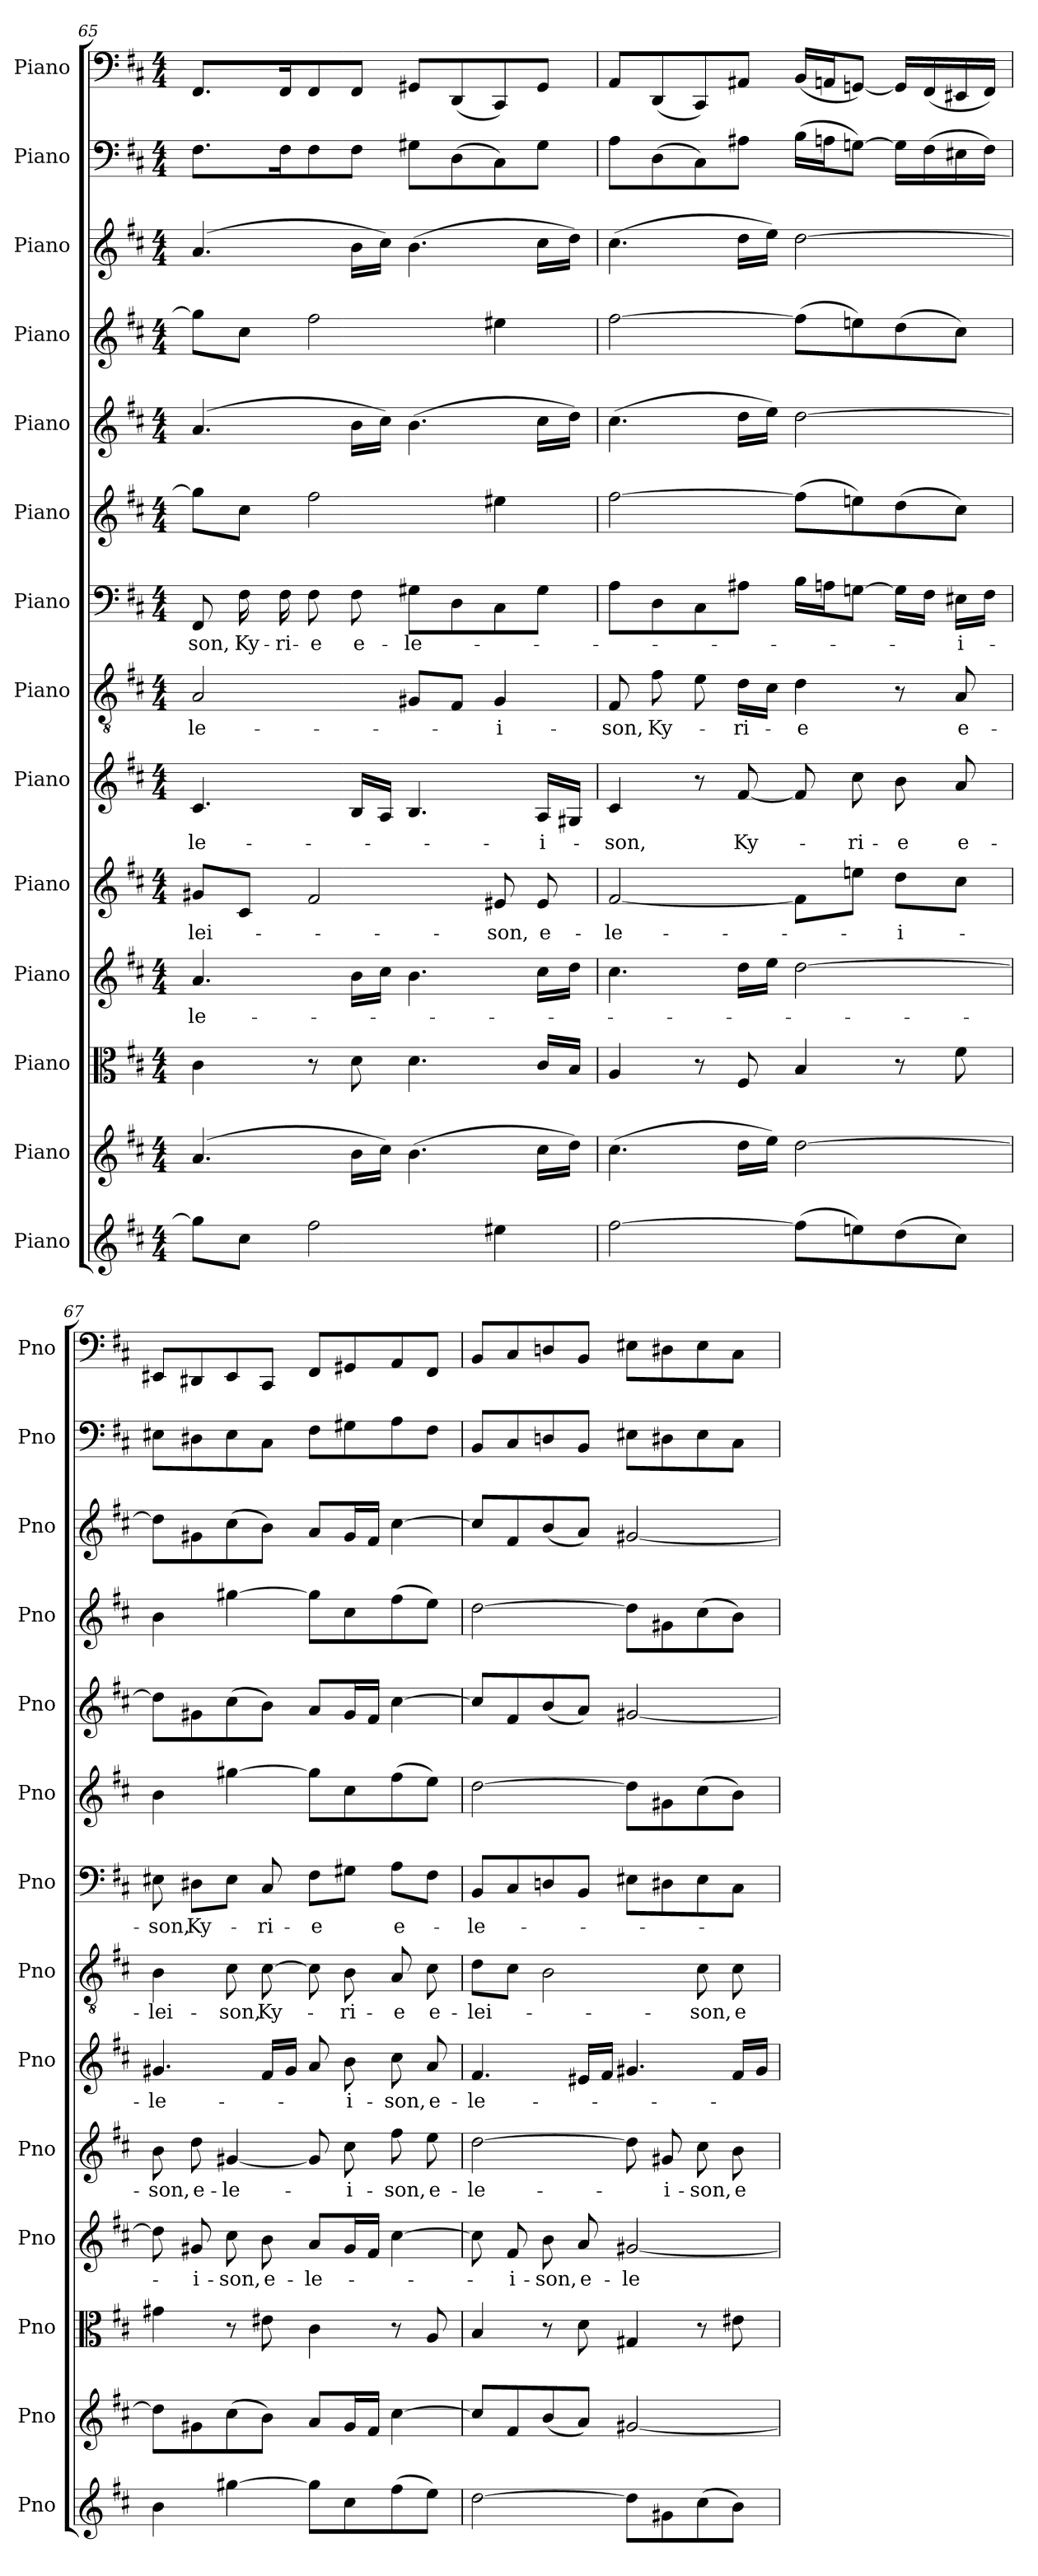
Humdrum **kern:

**kern	**kern	**kern	**kern	**text	**kern	**text	**kern	**text	**kern	**text	**kern	**text	**kern	**kern	**kern	**kern	**kern	**kern
*part14	*part13	*part12	*part11	*part11	*part10	*part10	*part9	*part9	*part8	*part8	*part7	*part7	*part6	*part5	*part4	*part3	*part2	*part1
*staff14	*staff13	*staff12	*staff11	*staff11	*staff10	*staff10	*staff9	*staff9	*staff8	*staff8	*staff7	*staff7	*staff6	*staff5	*staff4	*staff3	*staff2	*staff1
*I"Piano	*I"Piano	*I"Piano	*I"Piano	*	*I"Piano	*	*I"Piano	*	*I"Piano	*	*I"Piano	*	*I"Piano	*I"Piano	*I"Piano	*I"Piano	*I"Piano	*I"Piano
*I'Pno	*I'Pno	*I'Pno	*I'Pno	*	*I'Pno	*	*I'Pno	*	*I'Pno	*	*I'Pno	*	*I'Pno	*I'Pno	*I'Pno	*I'Pno	*I'Pno	*I'Pno
*clefG2	*clefG2	*clefC3	*clefG2	*	*clefG2	*	*clefG2	*	*clefGv2	*	*clefF4	*	*clefG2	*clefG2	*clefG2	*clefG2	*clefF4	*clefF4
*k[f#c#]	*k[f#c#]	*k[f#c#]	*k[f#c#]	*	*k[f#c#]	*	*k[f#c#]	*	*k[f#c#]	*	*k[f#c#]	*	*k[f#c#]	*k[f#c#]	*k[f#c#]	*k[f#c#]	*k[f#c#]	*k[f#c#]
*b:	*b:	*b:	*b:	*	*b:	*	*b:	*	*b:	*	*b:	*	*b:	*b:	*b:	*b:	*b:	*b:
*M4/4	*M4/4	*M4/4	*M4/4	*	*M4/4	*	*M4/4	*	*M4/4	*	*M4/4	*	*M4/4	*M4/4	*M4/4	*M4/4	*M4/4	*M4/4
=65	=65	=65	=65	=65	=65	=65	=65	=65	=65	=65	=65	=65	=65	=65	=65	=65	=65	=65
8gg#\L]	(>4.a/	4c#\	4.a/	-le-	8g#X/L	-lei-	4.c#/	-le-	2A/	-le-	8FF#/	-son,	8gg#\L]	(>4.a/	8gg#\L]	(>4.a/	8.F#\L	8.FF#/L
8cc#\J	.	.	.	.	8c#/J	.	.	.	.	.	16F#\	Ky-	8cc#\J	.	8cc#\J	.	.	.
.	.	.	.	.	.	.	.	.	.	.	16F#\	-ri-	.	.	.	.	16F#\K	16FF#/K
2ff#\	.	8r	.	.	2f#/	.	.	.	.	.	8F#\	-e	2ff#\	.	2ff#\	.	8F#\	8FF#/
.	16b\LL	8d\	16b\LL	.	.	.	16B/LL	.	.	.	8F#\	e-	.	16b\LL	.	16b\LL	8F#\J	8FF#/J
.	16cc#\JJ)	.	16cc#\JJ	.	.	.	16A/JJ	.	.	.	.	.	.	16cc#\JJ)	.	16cc#\JJ)	.	.
.	(>4.b\	4.d\	4.b\	.	.	.	4.B/	.	8G#X/L	.	8G#X\L	-le-	.	(>4.b\	.	(>4.b\	8G#X\L	8GG#X/L
.	.	.	.	.	.	.	.	.	8F#/J	.	8D\	.	.	.	.	.	(>8D\	(<8DD/
4ee#X\	.	.	.	.	8e#X/	-son,	.	.	4G#/	-i-	8C#\	.	4ee#X\	.	4ee#X\	.	8C#\)	8CC#/)
.	16cc#\LL	16c#/LL	16cc#\LL	.	8e#/	e-	16A/LL	-i-	.	.	8G#\J	.	.	16cc#\LL	.	16cc#\LL	8G#\J	8GG#/J
.	16dd\JJ)	16B/JJ	16dd\JJ	.	.	.	16G#X/JJ	.	.	.	.	.	.	16dd\JJ)	.	16dd\JJ)	.	.
=66	=66	=66	=66	=66	=66	=66	=66	=66	=66	=66	=66	=66	=66	=66	=66	=66	=66	=66
[2ff#\	(>4.cc#\	4A/	4.cc#\	.	[2f#/	-le-	4c#/	-son,	8F#/	-son,	8A\L	.	[2ff#\	(>4.cc#\	[2ff#\	(>4.cc#\	8A\L	8AA/L
.	.	.	.	.	.	.	.	.	8f#\	Ky-	8D\	.	.	.	.	.	(>8D\	(<8DD/
.	.	8r	.	.	.	.	8r	.	8e\	.	8C#\	.	.	.	.	.	8C#\)	8CC#/)
.	16dd\LL	8F#/	16dd\LL	.	.	.	[8f#/	Ky-	16d\LL	-ri-	8A#X\J	.	.	16dd\LL	.	16dd\LL	8A#X\J	8AA#X/J
.	16ee\JJ)	.	16ee\JJ	.	.	.	.	.	16c#\JJ	.	.	.	.	16ee\JJ)	.	16ee\JJ)	.	.
(>8ff#\L]	[2dd\	4B/	[2dd\	.	8f#\L]	.	8f#/]	.	4d\	-e	16B\LL	.	(>8ff#\L]	[2dd\	(>8ff#\L]	[2dd\	(>16B\LL	(<16BB/LL
.	.	.	.	.	.	.	.	.	.	.	16An\J	.	.	.	.	.	16An\J	16AAn/J
8een\)	.	.	.	.	8een\J	.	8cc#\	-ri-	.	.	[8Gn\J	.	8een\)	.	8een\)	.	[8Gn\J)	[8GGn/J)
(>8dd\	.	8r	.	.	8dd\L	-i-	8b\	-e	8r	.	16G\LL]	.	(>8dd\	.	(>8dd\	.	16G\LL]	16GG/LL]
.	.	.	.	.	.	.	.	.	.	.	16F#\JJ	.	.	.	.	.	(>16F#\	(<16FF#/
8cc#\J)	.	8f#\	.	.	8cc#\J	.	8a/	e-	8A/	e-	16E#X\LL	-i-	8cc#\J)	.	8cc#\J)	.	16E#X\	16EE#X/
.	.	.	.	.	.	.	.	.	.	.	16F#\JJ	.	.	.	.	.	16F#\JJ)	16FF#/JJ)
=67	=67	=67	=67	=67	=67	=67	=67	=67	=67	=67	=67	=67	=67	=67	=67	=67	=67	=67
4b\	8dd\L]	4g#X\	8dd\]	.	8b\	-son,	4.g#X/	-le-	4B\	-lei-	8E#X\	-son,	4b\	8dd\L]	4b\	8dd\L]	8E#X\L	8EE#X/L
.	8g#X\	.	8g#X/	-i-	8dd\	e-	.	.	.	.	8D#X\L	Ky-	.	8g#X\	.	8g#X\	8D#X\	8DD#X/
[4gg#X\	(>8cc#\	8r	8cc#\	-son,	[4g#X/	-le-	.	.	8c#\	-son,	8E#\J	.	[4gg#X\	(>8cc#\	[4gg#X\	(>8cc#\	8E#\	8EE#/
.	8b\J)	8e#X\	8b\	e-	.	.	16f#/LL	.	[8c#\	Ky-	8C#/	-ri-	.	8b\J)	.	8b\J)	8C#\J	8CC#/J
.	.	.	.	.	.	.	16g#/JJ	.	.	.	.	.	.	.	.	.	.	.
8gg#\L]	8a/L	4c#\	8a/L	-le-	8g#/]	.	8a/	.	8c#\]	.	8F#\L	-e	8gg#\L]	8a/L	8gg#\L]	8a/L	8F#\L	8FF#/L
8cc#\	16g#/L	.	16g#/L	.	8cc#\	-i-	8b\	-i-	8B\	-ri-	8G#X\J	.	8cc#\	16g#/L	8cc#\	16g#/L	8G#X\	8GG#X/
.	16f#/JJ	.	16f#/JJ	.	.	.	.	.	.	.	.	.	.	16f#/JJ	.	16f#/JJ	.	.
(>8ff#\	[4cc#\	8r	[4cc#\	.	8ff#\	-son,	8cc#\	-son,	8A/	-e	8A\L	e-	(>8ff#\	[4cc#\	(>8ff#\	[4cc#\	8A\	8AA/
8ee\J)	.	8A/	.	.	8ee\	e-	8a/	e-	8c#\	e-	8F#\J	.	8ee\J)	.	8ee\J)	.	8F#\J	8FF#/J
=68	=68	=68	=68	=68	=68	=68	=68	=68	=68	=68	=68	=68	=68	=68	=68	=68	=68	=68
[2dd\	8cc#/L]	4B/	8cc#\]	.	[2dd\	-le-	4.f#/	-le-	8d\L	-lei-	8BB/L	-le-	[2dd\	8cc#/L]	[2dd\	8cc#/L]	8BB/L	8BB/L
.	8f#/	.	8f#/	-i-	.	.	.	.	8c#\J	.	8C#/	.	.	8f#/	.	8f#/	8C#/	8C#/
.	(<8b/	8r	8b\	-son,	.	.	.	.	2B\	.	8Dn/	.	.	(<8b/	.	(<8b/	8Dn/	8Dn/
.	8a/J)	8d\	8a/	e-	.	.	16e#X/LL	.	.	.	8BB/J	.	.	8a/J)	.	8a/J)	8BB/J	8BB/J
.	.	.	.	.	.	.	16f#/JJ	.	.	.	.	.	.	.	.	.	.	.
8dd\L]	[2g#X/	4G#X/	[2g#X/	-le-	8dd\]	.	4.g#X/	.	.	.	8E#X\L	.	8dd\L]	[2g#X/	8dd\L]	[2g#X/	8E#X\L	8E#X\L
8g#X\	.	.	.	.	8g#X/	-i-	.	.	.	.	8D#X\	.	8g#X\	.	8g#X\	.	8D#X\	8D#X\
(>8cc#\	.	8r	.	.	8cc#\	-son,	.	.	8c#\	-son,	8E#\	.	(>8cc#\	.	(>8cc#\	.	8E#\	8E#\
8b\J)	.	8e#X\	.	.	8b\	e-	16f#/LL	.	8c#\	e-	8C#\J	.	8b\J)	.	8b\J)	.	8C#\J	8C#\J
.	.	.	.	.	.	.	16g#/JJ	.	.	.	.	.	.	.	.	.	.	.
=	=	=	=	=	=	=	=	=	=	=	=	=	=	=	=	=	=	=
*-	*-	*-	*-	*-	*-	*-	*-	*-	*-	*-	*-	*-	*-	*-	*-	*-	*-	*-
